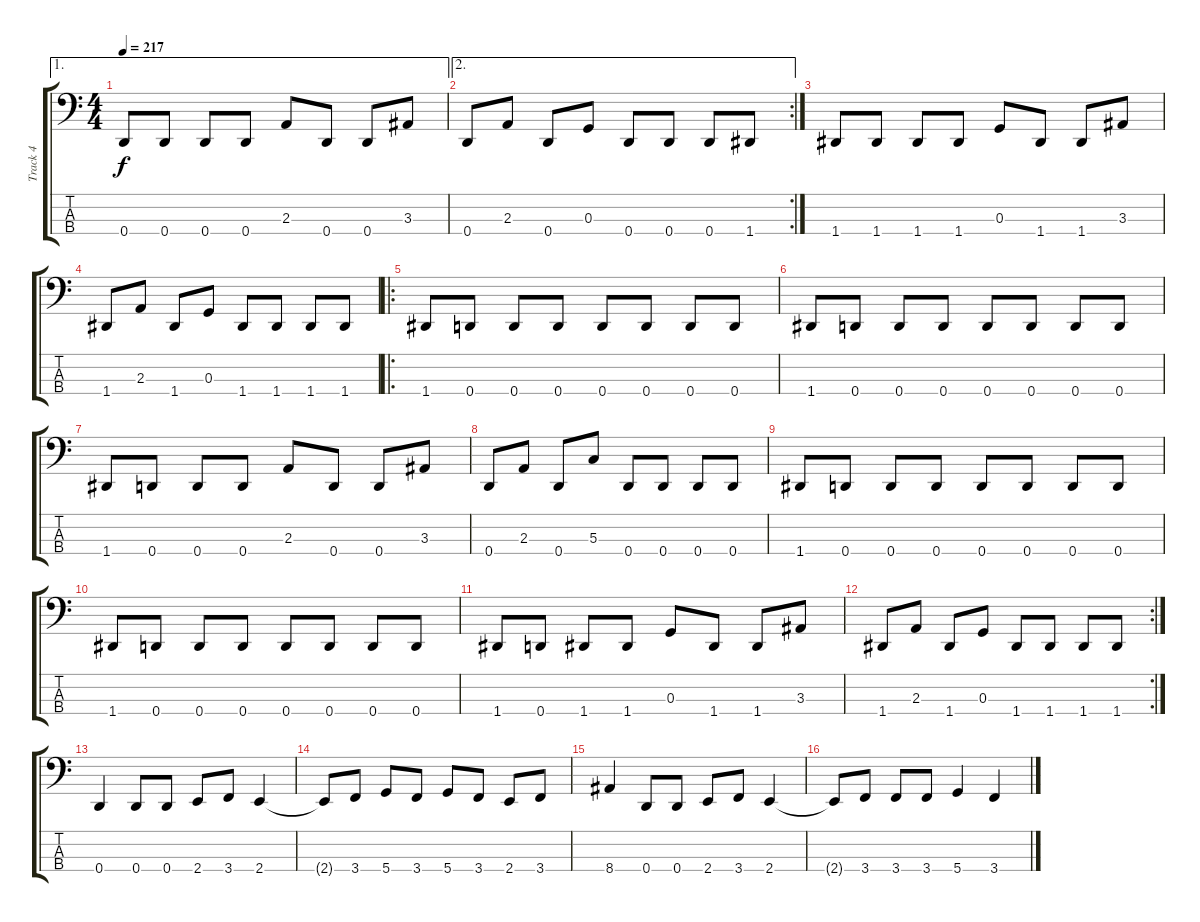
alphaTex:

\track ("Track 4" "Track 4") {instrument electricbassfinger}
\staff {score tabs}
\tuning (F2 C2 G1 D1) {hide}
\ae 1
\ts (4 4)
\tempo 217
\clef f4
\ks c
0.4.8{dy f} 0.4.8 0.4.8 0.4.8 2.3.8 0.4.8 0.4.8 3.3.8 |
\ae 2
\rc 2
0.4.8 2.3.8 0.4.8 0.3.8 0.4.8 0.4.8 0.4.8 1.4.8 |
1.4.8 1.4.8 1.4.8 1.4.8 0.3.8 1.4.8 1.4.8 3.3.8 |
1.4.8 2.3.8 1.4.8 0.3.8 1.4.8 1.4.8 1.4.8 1.4.8 |
\ro
1.4.8 0.4.8 0.4.8 0.4.8 0.4.8 0.4.8 0.4.8 0.4.8 |
1.4.8 0.4.8 0.4.8 0.4.8 0.4.8 0.4.8 0.4.8 0.4.8 |
1.4.8 0.4.8 0.4.8 0.4.8 2.3.8 0.4.8 0.4.8 3.3.8 |
0.4.8 2.3.8 0.4.8 5.3.8 0.4.8 0.4.8 0.4.8 0.4.8 |
1.4.8 0.4.8 0.4.8 0.4.8 0.4.8 0.4.8 0.4.8 0.4.8 |
1.4.8 0.4.8 0.4.8 0.4.8 0.4.8 0.4.8 0.4.8 0.4.8 |
1.4.8 0.4.8 1.4.8 1.4.8 0.3.8 1.4.8 1.4.8 3.3.8 |
\rc 2
1.4.8 2.3.8 1.4.8 0.3.8 1.4.8 1.4.8 1.4.8 1.4.8 |
0.4.4 0.4.8 0.4.8 2.4.8 3.4.8 2.4.4 |
2.4{t}.8 3.4.8 5.4.8 3.4.8 5.4.8 3.4.8 2.4.8 3.4.8 |
8.4.4 0.4.8 0.4.8 2.4.8 3.4.8 2.4.4 |
2.4{t}.8 3.4.8 3.4.8 3.4.8 5.4.4 3.4.4
